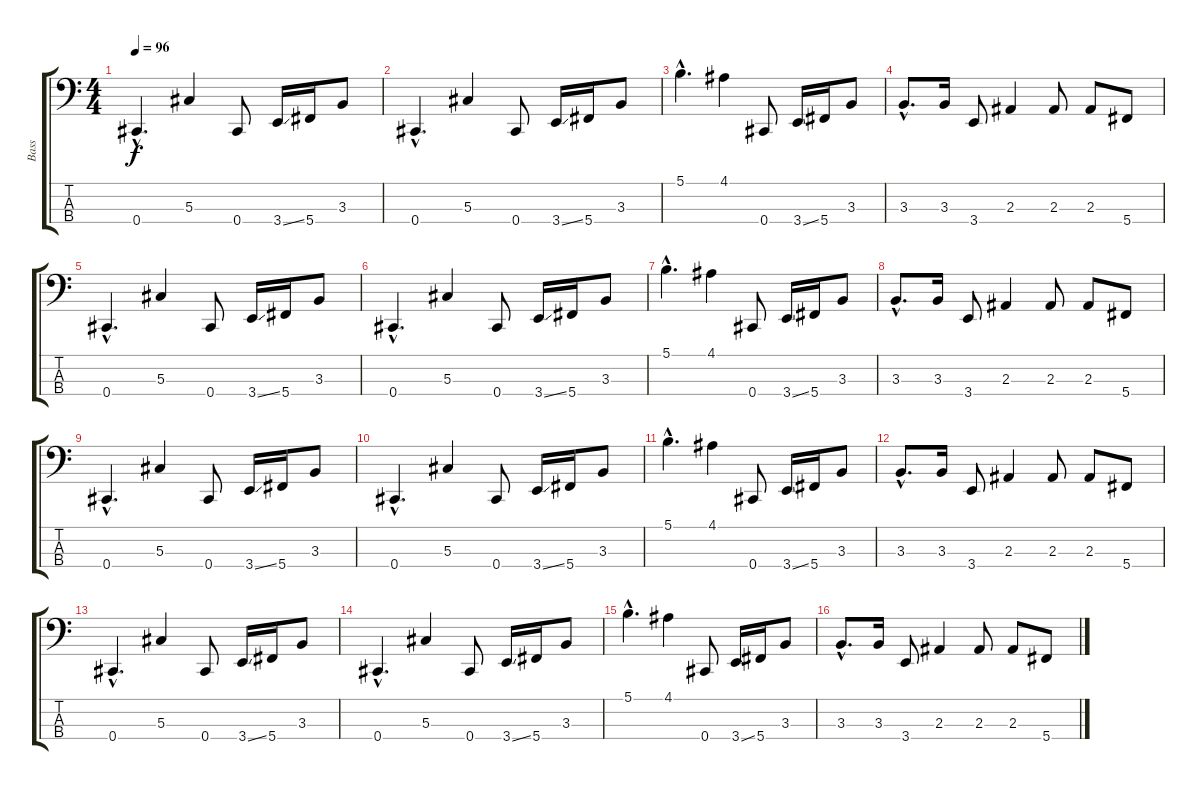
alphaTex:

\track ("Bass" "Bass") {instrument electricbassfinger}
\staff {score tabs}
\tuning (Gb2 Db2 Ab1 Db1) {hide}
\ts (4 4)
\tempo 96
\clef f4
\ks c
0.4{hac}.4{d dy f} 5.3.4 0.4.8 3.4{ss}.16 5.4.16 3.3.8 |
0.4{hac}.4{d} 5.3.4 0.4.8 3.4{ss}.16 5.4.16 3.3.8 |
5.1{hac}.4{d} 4.1.4 0.4.8 3.4{ss}.16 5.4.16 3.3.8 |
3.3{hac}.8{d} 3.3.16 3.4.8 2.3.4 2.3.8 2.3.8 5.4.8 |
0.4{hac}.4{d} 5.3.4 0.4.8 3.4{ss}.16 5.4.16 3.3.8 |
0.4{hac}.4{d} 5.3.4 0.4.8 3.4{ss}.16 5.4.16 3.3.8 |
5.1{hac}.4{d} 4.1.4 0.4.8 3.4{ss}.16 5.4.16 3.3.8 |
3.3{hac}.8{d} 3.3.16 3.4.8 2.3.4 2.3.8 2.3.8 5.4.8 |
0.4{hac}.4{d} 5.3.4 0.4.8 3.4{ss}.16 5.4.16 3.3.8 |
0.4{hac}.4{d} 5.3.4 0.4.8 3.4{ss}.16 5.4.16 3.3.8 |
5.1{hac}.4{d} 4.1.4 0.4.8 3.4{ss}.16 5.4.16 3.3.8 |
3.3{hac}.8{d} 3.3.16 3.4.8 2.3.4 2.3.8 2.3.8 5.4.8 |
0.4{hac}.4{d} 5.3.4 0.4.8 3.4{ss}.16 5.4.16 3.3.8 |
0.4{hac}.4{d} 5.3.4 0.4.8 3.4{ss}.16 5.4.16 3.3.8 |
5.1{hac}.4{d} 4.1.4 0.4.8 3.4{ss}.16 5.4.16 3.3.8 |
3.3{hac}.8{d} 3.3.16 3.4.8 2.3.4 2.3.8 2.3.8 5.4.8
